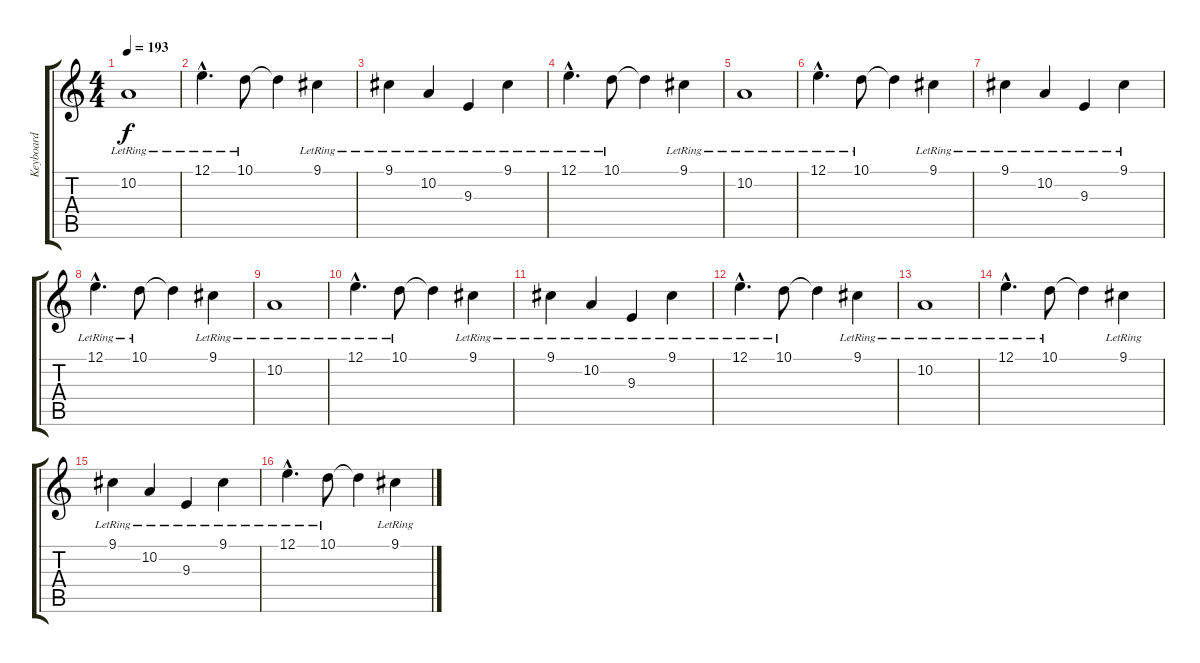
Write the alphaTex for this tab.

\track ("Keyboard" "Keyboard") {instrument electricgrandpiano}
\staff {score tabs}
\tuning (E4 B3 G3 D3 A2 E2) {hide}
\ts (4 4)
\tempo 193
\clef g2
\ks c
10.2{lr}.1{dy f} |
12.1{hac lr}.4{d} 10.1{lr}.8 10.1{t}.4 9.1{lr}.4 |
9.1{lr}.4 10.2{lr}.4 9.3{lr}.4 9.1{lr}.4 |
12.1{hac lr}.4{d} 10.1{lr}.8 10.1{t}.4 9.1{lr}.4 |
10.2{lr}.1 |
12.1{hac lr}.4{d} 10.1{lr}.8 10.1{t}.4 9.1{lr}.4 |
9.1{lr}.4 10.2{lr}.4 9.3{lr}.4 9.1{lr}.4 |
12.1{hac lr}.4{d} 10.1{lr}.8 10.1{t}.4 9.1{lr}.4 |
10.2{lr}.1 |
12.1{hac lr}.4{d} 10.1{lr}.8 10.1{t}.4 9.1{lr}.4 |
9.1{lr}.4 10.2{lr}.4 9.3{lr}.4 9.1{lr}.4 |
12.1{hac lr}.4{d} 10.1{lr}.8 10.1{t}.4 9.1{lr}.4 |
10.2{lr}.1 |
12.1{hac lr}.4{d} 10.1{lr}.8 10.1{t}.4 9.1{lr}.4 |
9.1{lr}.4 10.2{lr}.4 9.3{lr}.4 9.1{lr}.4 |
12.1{hac lr}.4{d} 10.1{lr}.8 10.1{t}.4 9.1{lr}.4
